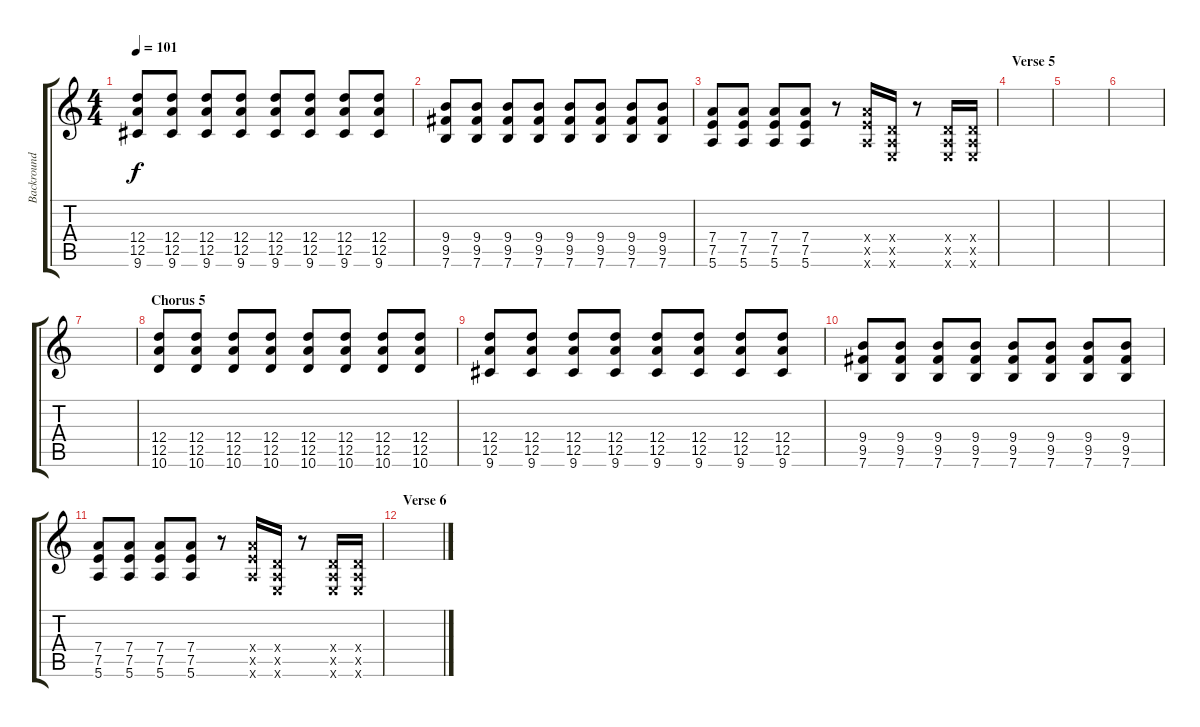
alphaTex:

\track ("Backround Rhythm Guitar" "Backround ") {instrument electricguitarmuted}
\staff {score tabs}
\tuning (E4 B3 G3 D3 A2 E2) {hide}
\ts (4 4)
\tempo 101
\clef g2
\ks c
(12.4 12.5 9.6).8{dy f} (12.4 12.5 9.6).8 (12.4 12.5 9.6).8 (12.4 12.5 9.6).8 (12.4 12.5 9.6).8 (12.4 12.5 9.6).8 (12.4 12.5 9.6).8 (12.4 12.5 9.6).8 |
(9.4 9.5 7.6).8 (9.4 9.5 7.6).8 (9.4 9.5 7.6).8 (9.4 9.5 7.6).8 (9.4 9.5 7.6).8 (9.4 9.5 7.6).8 (9.4 9.5 7.6).8 (9.4 9.5 7.6).8 |
(7.4 7.5 5.6).8 (7.4 7.5 5.6).8 (7.4 7.5 5.6).8 (7.4 7.5 5.6).8 r.8 (7.4{x} 7.5{x} 5.6{x}).16 (0.4{x} 0.5{x} 0.6{x}).16 r.8 (0.4{x} 0.5{x} 0.6{x}).16 (0.4{x} 0.5{x} 0.6{x}).16 |
\section ("" "Verse 5")
|
|
|
|
\section ("" "Chorus 5")
(12.4 12.5 10.6).8 (12.4 12.5 10.6).8 (12.4 12.5 10.6).8 (12.4 12.5 10.6).8 (12.4 12.5 10.6).8 (12.4 12.5 10.6).8 (12.4 12.5 10.6).8 (12.4 12.5 10.6).8 |
(12.4 12.5 9.6).8 (12.4 12.5 9.6).8 (12.4 12.5 9.6).8 (12.4 12.5 9.6).8 (12.4 12.5 9.6).8 (12.4 12.5 9.6).8 (12.4 12.5 9.6).8 (12.4 12.5 9.6).8 |
(9.4 9.5 7.6).8 (9.4 9.5 7.6).8 (9.4 9.5 7.6).8 (9.4 9.5 7.6).8 (9.4 9.5 7.6).8 (9.4 9.5 7.6).8 (9.4 9.5 7.6).8 (9.4 9.5 7.6).8 |
(7.4 7.5 5.6).8 (7.4 7.5 5.6).8 (7.4 7.5 5.6).8 (7.4 7.5 5.6).8 r.8 (7.4{x} 7.5{x} 5.6{x}).16 (0.4{x} 0.5{x} 0.6{x}).16 r.8 (0.4{x} 0.5{x} 0.6{x}).16 (0.4{x} 0.5{x} 0.6{x}).16 |
\section ("" "Verse 6")
